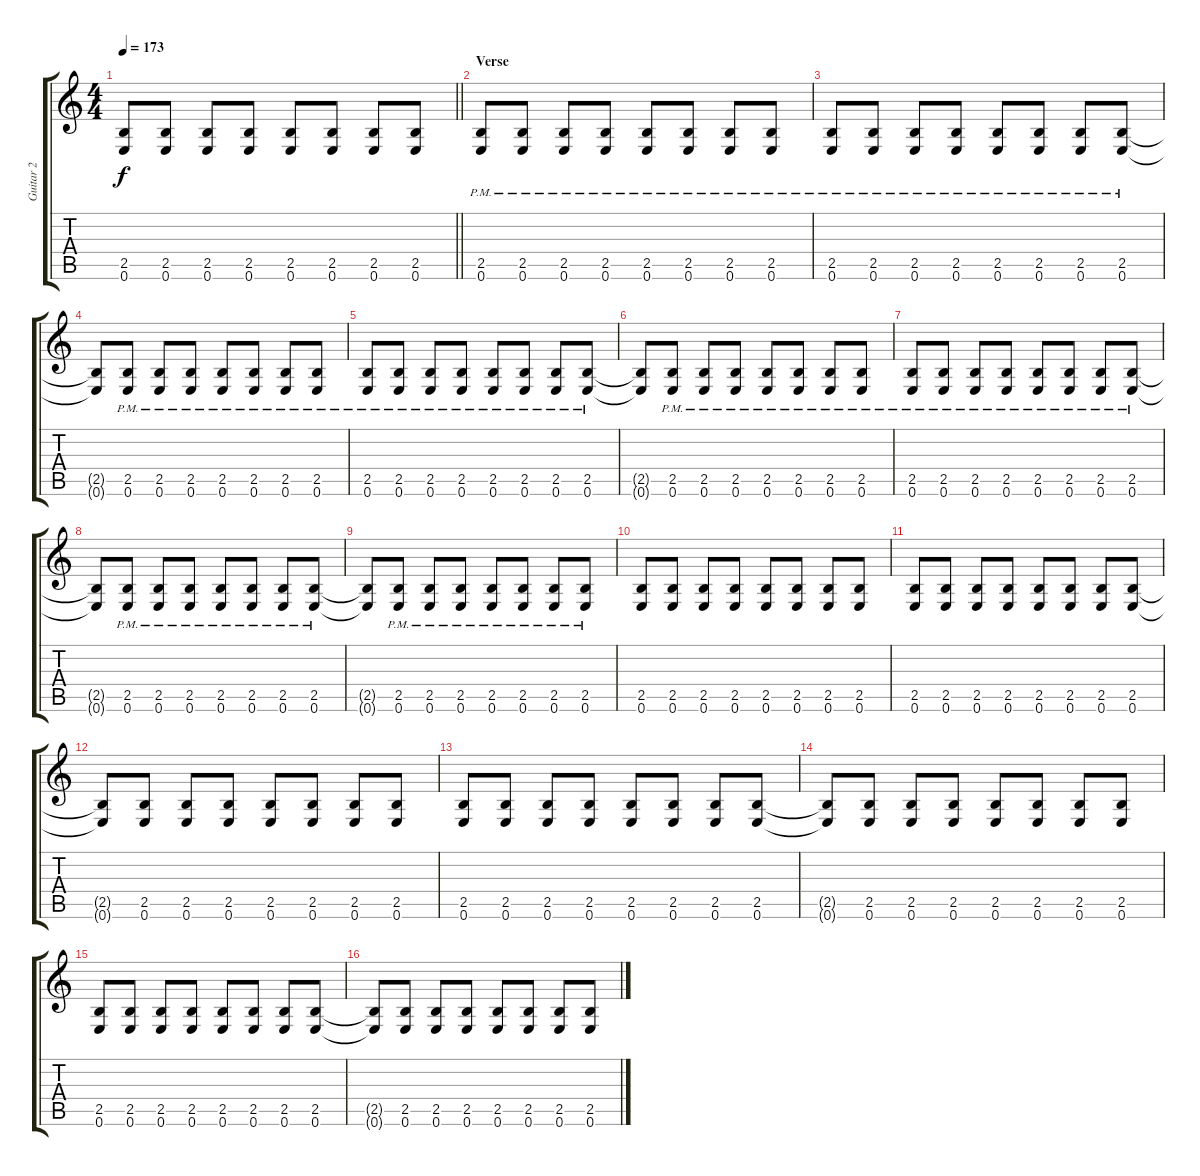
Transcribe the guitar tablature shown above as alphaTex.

\track ("Guitar 2" "Guitar 2") {instrument distortionguitar}
\staff {score tabs}
\tuning (E4 B3 G3 D3 A2 E2) {hide}
\ts (4 4)
\tempo 173
\clef g2
\barLineRight lightlight
\ks c
(2.5 0.6).8{dy f} (2.5 0.6).8 (2.5 0.6).8 (2.5 0.6).8 (2.5 0.6).8 (2.5 0.6).8 (2.5 0.6).8 (2.5 0.6).8 |
\section ("" "Verse")
(2.5 0.6{pm}).8 (2.5 0.6{pm}).8 (2.5 0.6{pm}).8 (2.5 0.6{pm}).8 (2.5 0.6{pm}).8 (2.5 0.6{pm}).8 (2.5 0.6{pm}).8 (2.5 0.6{pm}).8 |
(2.5 0.6{pm}).8 (2.5 0.6{pm}).8 (2.5 0.6{pm}).8 (2.5 0.6{pm}).8 (2.5 0.6{pm}).8 (2.5 0.6{pm}).8 (2.5 0.6{pm}).8 (2.5 0.6{pm}).8 |
(2.5{t} 0.6{t}).8 (2.5 0.6{pm}).8 (2.5 0.6{pm}).8 (2.5 0.6{pm}).8 (2.5 0.6{pm}).8 (2.5 0.6{pm}).8 (2.5 0.6{pm}).8 (2.5 0.6{pm}).8 |
(2.5 0.6{pm}).8 (2.5 0.6{pm}).8 (2.5 0.6{pm}).8 (2.5 0.6{pm}).8 (2.5 0.6{pm}).8 (2.5 0.6{pm}).8 (2.5 0.6{pm}).8 (2.5 0.6{pm}).8 |
(2.5{t} 0.6{t}).8 (2.5{pm} 0.6{pm}).8 (2.5{pm} 0.6{pm}).8 (2.5{pm} 0.6{pm}).8 (2.5{pm} 0.6{pm}).8 (2.5{pm} 0.6{pm}).8 (2.5{pm} 0.6{pm}).8 (2.5{pm} 0.6{pm}).8 |
(2.5{pm} 0.6{pm}).8 (2.5{pm} 0.6{pm}).8 (2.5{pm} 0.6{pm}).8 (2.5{pm} 0.6{pm}).8 (2.5{pm} 0.6{pm}).8 (2.5{pm} 0.6{pm}).8 (2.5{pm} 0.6{pm}).8 (2.5{pm} 0.6{pm}).8 |
(2.5{t} 0.6{t}).8 (2.5{pm} 0.6{pm}).8 (2.5{pm} 0.6{pm}).8 (2.5{pm} 0.6{pm}).8 (2.5{pm} 0.6{pm}).8 (2.5{pm} 0.6{pm}).8 (2.5{pm} 0.6{pm}).8 (2.5{pm} 0.6{pm}).8 |
(2.5{t} 0.6{t}).8 (2.5{pm} 0.6{pm}).8 (2.5{pm} 0.6{pm}).8 (2.5{pm} 0.6{pm}).8 (2.5{pm} 0.6{pm}).8 (2.5{pm} 0.6{pm}).8 (2.5{pm} 0.6{pm}).8 (2.5{pm} 0.6{pm}).8 |
(2.5 0.6).8 (2.5 0.6).8 (2.5 0.6).8 (2.5 0.6).8 (2.5 0.6).8 (2.5 0.6).8 (2.5 0.6).8 (2.5 0.6).8 |
(2.5 0.6).8 (2.5 0.6).8 (2.5 0.6).8 (2.5 0.6).8 (2.5 0.6).8 (2.5 0.6).8 (2.5 0.6).8 (2.5 0.6).8 |
(2.5{t} 0.6{t}).8 (2.5 0.6).8 (2.5 0.6).8 (2.5 0.6).8 (2.5 0.6).8 (2.5 0.6).8 (2.5 0.6).8 (2.5 0.6).8 |
(2.5 0.6).8 (2.5 0.6).8 (2.5 0.6).8 (2.5 0.6).8 (2.5 0.6).8 (2.5 0.6).8 (2.5 0.6).8 (2.5 0.6).8 |
(2.5{t} 0.6{t}).8 (2.5 0.6).8 (2.5 0.6).8 (2.5 0.6).8 (2.5 0.6).8 (2.5 0.6).8 (2.5 0.6).8 (2.5 0.6).8 |
(2.5 0.6).8 (2.5 0.6).8 (2.5 0.6).8 (2.5 0.6).8 (2.5 0.6).8 (2.5 0.6).8 (2.5 0.6).8 (2.5 0.6).8 |
(2.5{t} 0.6{t}).8 (2.5 0.6).8 (2.5 0.6).8 (2.5 0.6).8 (2.5 0.6).8 (2.5 0.6).8 (2.5 0.6).8 (2.5 0.6).8
